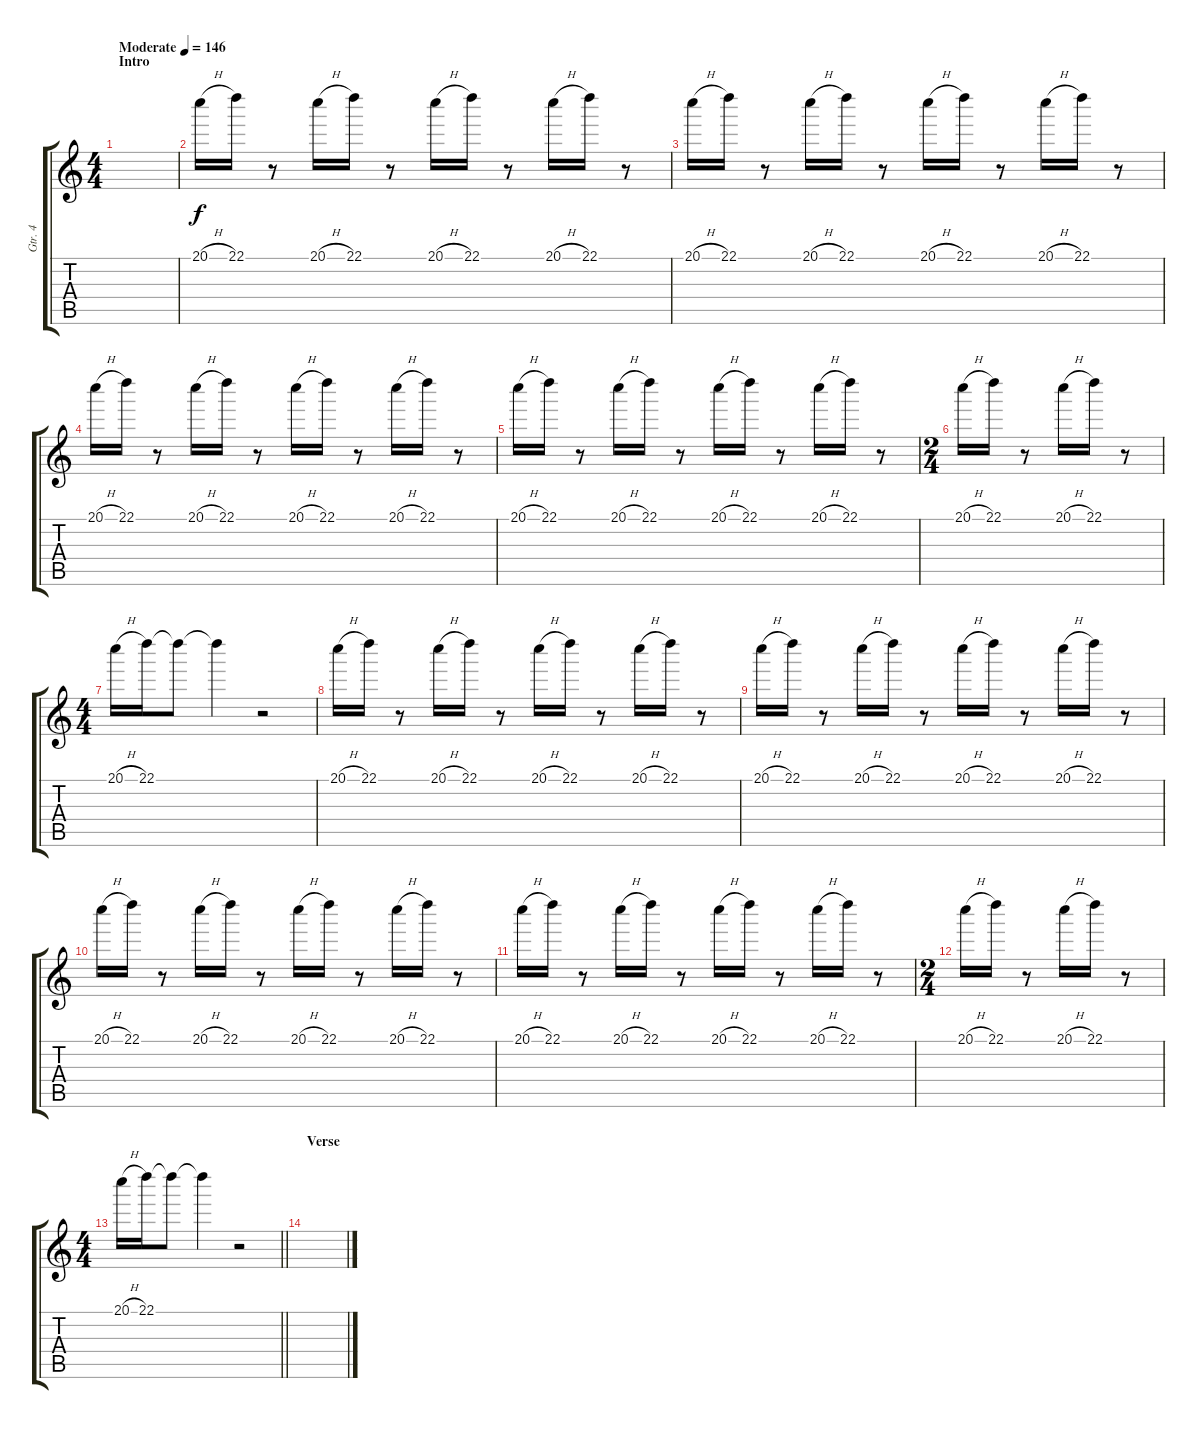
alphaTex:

\track ("Gtr. 4" "Gtr. 4") {instrument electricguitarclean}
\staff {score tabs}
\tuning (E4 B3 G3 D3 A2 E2) {hide}
\ts (4 4)
\section ("" "Intro")
\tempo (146 "Moderate")
\clef g2
\ks c
|
20.1{h}.16 22.1.16 r.8 20.1{h}.16 22.1.16 r.8 20.1{h}.16 22.1.16 r.8 20.1{h}.16 22.1.16 r.8 |
20.1{h}.16 22.1.16 r.8 20.1{h}.16 22.1.16 r.8 20.1{h}.16 22.1.16 r.8 20.1{h}.16 22.1.16 r.8 |
20.1{h}.16 22.1.16 r.8 20.1{h}.16 22.1.16 r.8 20.1{h}.16 22.1.16 r.8 20.1{h}.16 22.1.16 r.8 |
20.1{h}.16 22.1.16 r.8 20.1{h}.16 22.1.16 r.8 20.1{h}.16 22.1.16 r.8 20.1{h}.16 22.1.16 r.8 |
\ts (2 4)
20.1{h}.16 22.1.16 r.8 20.1{h}.16 22.1.16 r.8 |
\ts (4 4)
20.1{h}.16 22.1.16 22.1{t}.8 22.1{t}.4 r.2 |
20.1{h}.16 22.1.16 r.8 20.1{h}.16 22.1.16 r.8 20.1{h}.16 22.1.16 r.8 20.1{h}.16 22.1.16 r.8 |
20.1{h}.16 22.1.16 r.8 20.1{h}.16 22.1.16 r.8 20.1{h}.16 22.1.16 r.8 20.1{h}.16 22.1.16 r.8 |
20.1{h}.16 22.1.16 r.8 20.1{h}.16 22.1.16 r.8 20.1{h}.16 22.1.16 r.8 20.1{h}.16 22.1.16 r.8 |
20.1{h}.16 22.1.16 r.8 20.1{h}.16 22.1.16 r.8 20.1{h}.16 22.1.16 r.8 20.1{h}.16 22.1.16 r.8 |
\ts (2 4)
20.1{h}.16 22.1.16 r.8 20.1{h}.16 22.1.16 r.8 |
\ts (4 4)
\barLineRight lightlight
20.1{h}.16 22.1.16 22.1{t}.8 22.1{t}.4 r.2 |
\section ("" "Verse")
